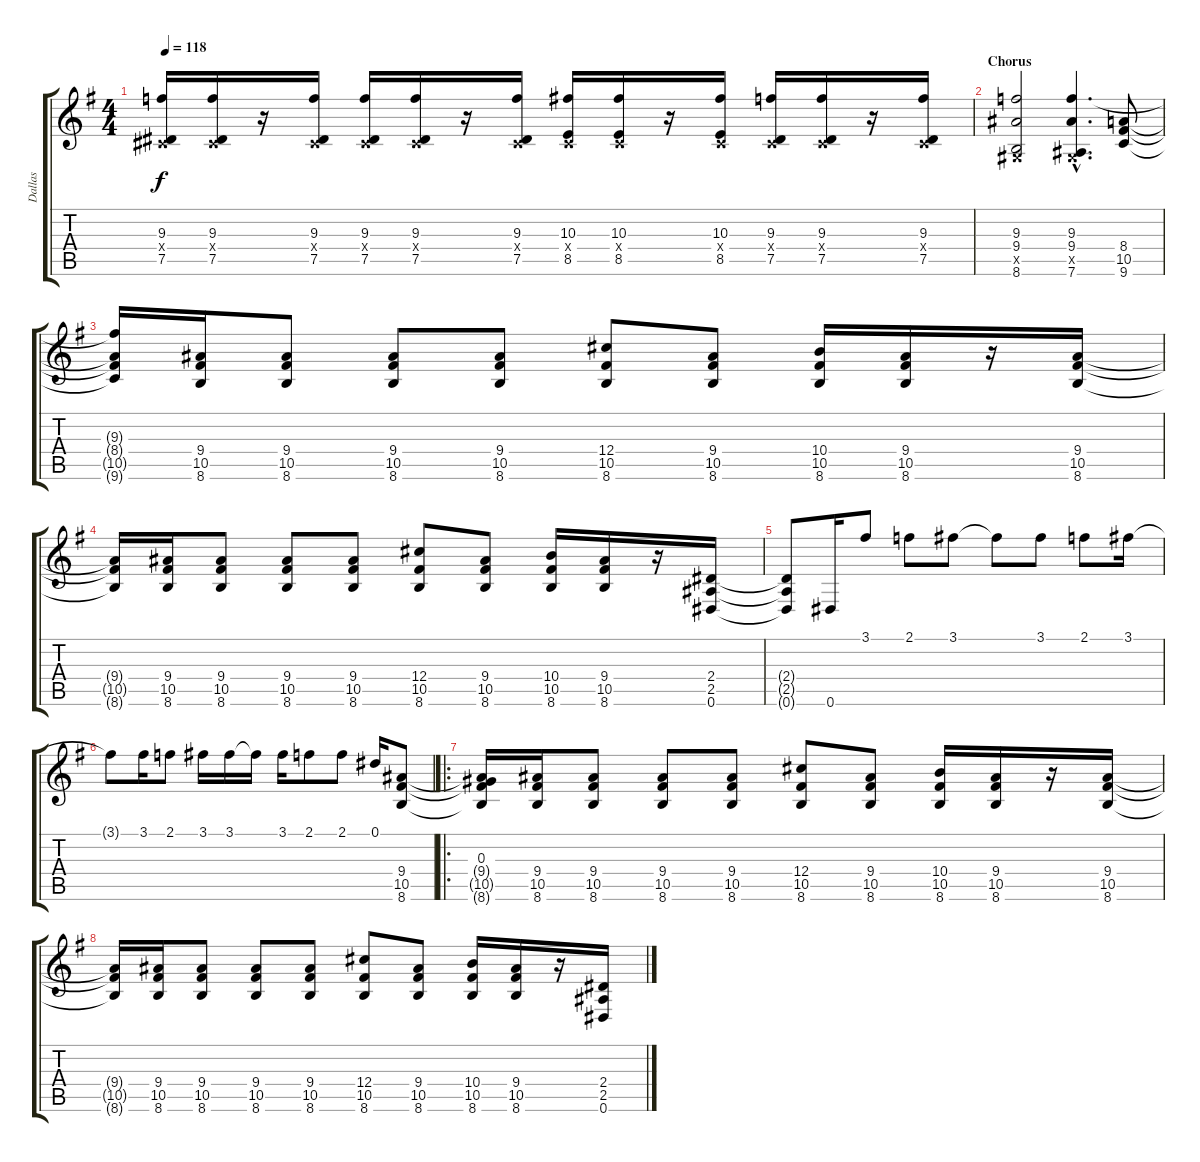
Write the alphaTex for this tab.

\track ("Dallas" "Dallas") {instrument distortionguitar}
\staff {score tabs}
\tuning (Eb4 Bb3 Ab3 Db3 Ab2 Eb2) {hide}
\ts (4 4)
\tempo 118
\clef g2
\ks g
(9.3 0.4{x} 7.5).16{dy f} (9.3 0.4{x} 7.5).16 r.16 (9.3 0.4{x} 7.5).16 (9.3 0.4{x} 7.5).16 (9.3 0.4{x} 7.5).16 r.16 (9.3 0.4{x} 7.5).16 (10.3 0.4{x} 8.5).16 (10.3 0.4{x} 8.5).16 r.16 (10.3 0.4{x} 8.5).16 (9.3 0.4{x} 7.5).16 (9.3 0.4{x} 7.5).16 r.16 (9.3 0.4{x} 7.5).16 |
\section ("" "Chorus")
(9.3 9.4 0.5{x} 8.6).2 (9.3{hac} 9.4{hac} 0.5{hac x} 7.6{hac}).4{d} (8.4 10.5 9.6).8 |
(9.3{t} 8.4{t} 10.5{t} 9.6{t}).16 (9.4 10.5 8.6).16 (9.4 10.5 8.6).8 (9.4 10.5 8.6).8 (9.4 10.5 8.6).8 (12.4 10.5 8.6).8 (9.4 10.5 8.6).8 (10.4 10.5 8.6).16 (9.4 10.5 8.6).16 r.16 (9.4 10.5 8.6).16 |
(9.4{t} 10.5{t} 8.6{t}).16 (9.4 10.5 8.6).16 (9.4 10.5 8.6).8 (9.4 10.5 8.6).8 (9.4 10.5 8.6).8 (12.4 10.5 8.6).8 (9.4 10.5 8.6).8 (10.4 10.5 8.6).16 (9.4 10.5 8.6).16 r.16 (2.4 2.5 0.6).16 |
(2.4{t} 2.5{t} 0.6{t}).8 0.6.16 3.1.8 2.1.8 3.1.8 3.1{t}.8 3.1.8 2.1.8 3.1.16 |
3.1{t}.8 3.1.16 2.1.8 3.1.16 3.1.16 3.1{t}.16 3.1.16 2.1.8 2.1.8 0.1.16 (9.4 10.5 8.6).8 |
\ro
(0.3 9.4{t} 10.5{t} 8.6{t}).16 (9.4 10.5 8.6).16 (9.4 10.5 8.6).8 (9.4 10.5 8.6).8 (9.4 10.5 8.6).8 (12.4 10.5 8.6).8 (9.4 10.5 8.6).8 (10.4 10.5 8.6).16 (9.4 10.5 8.6).16 r.16 (9.4 10.5 8.6).16 |
(9.4{t} 10.5{t} 8.6{t}).16 (9.4 10.5 8.6).16 (9.4 10.5 8.6).8 (9.4 10.5 8.6).8 (9.4 10.5 8.6).8 (12.4 10.5 8.6).8 (9.4 10.5 8.6).8 (10.4 10.5 8.6).16 (9.4 10.5 8.6).16 r.16 (2.4 2.5 0.6).16
